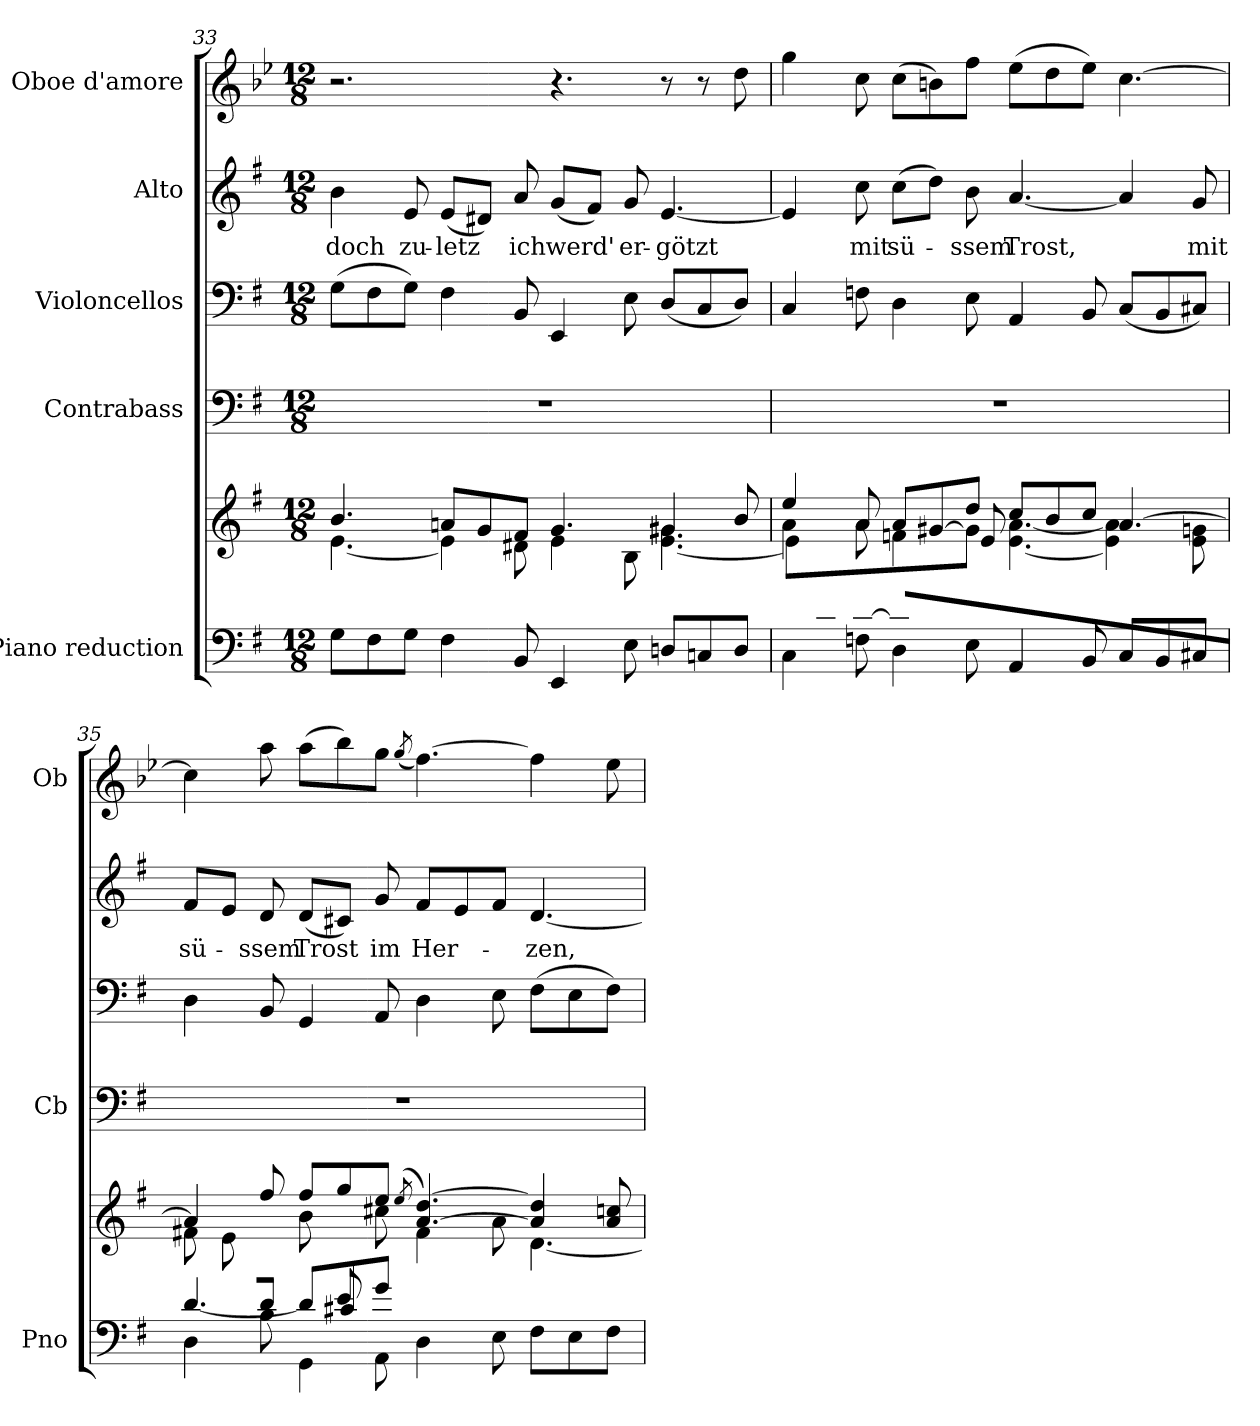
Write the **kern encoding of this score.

**kern	**kern	**kern	**kern	**kern	**text	**kern
*part5	*part5	*part4	*part3	*part2	*part2	*part1
*staff6	*staff5	*staff4	*staff3	*staff2	*staff2	*staff1
*I"Piano reduction	*	*I"Contrabass	*I"Violoncellos	*I"Alto	*	*I"Oboe d'amore
*I'Pno	*	*I'Cb	*	*	*	*I'Ob
!!LO:PB:g=z
*clefF4	*clefG2	*clefF4	*clefF4	*clefG2	*	*clefG2
*	*	*ITrd7c12	*	*	*	*ITrd2c3
*k[f#]	*k[f#]	*k[f#]	*k[f#]	*k[f#]	*	*k[f#]
*M12/8	*M12/8	*M12/8	*M12/8	*M12/8	*	*M12/8
=33	=33	=33	=33	=33	=33	=33
*	*^	*	*	*	*	*
!	!	!	!	!	!	!LO:LY:b	!
8G\L	4.b/	[4.e\	1.r	(8G\L	4b\	doch	2.r
8F#\	.	.	.	8F#\	.	.	.
!	!	!	!	!	!	!LO:LY:b	!
8G\J	.	.	.	8G\J)	8e/	zu-	.
!	!	!	!	!	!	!LO:LY:b	!
4F#\	8an/L	4e\]	.	4F#\	(8e/L	-letz	.
.	8g/	.	.	.	8d#X/J)	.	.
!	!	!	!	!	!	!LO:LY:b	!
8BB/	8f#/J	8d#X\	.	8BB/	8a/	ich	.
!	!	!	!	!	!	!LO:LY:b	!
4EE/	4.g/	4e\	.	4EE/	(8g/L	werd'	4.r
.	.	.	.	.	8f#/J)	.	.
!	!	!	!	!	!	!LO:LY:b	!
8E\	.	8B\	.	8E\	8g/	er-	.
!	!	!	!	!	!	!LO:LY:b	!
8Dn/L	4g#X/	[4.e\ 4.g#\	.	(8D/L	[4.e/	-götzt	8r
8Cn/	.	.	.	8C/	.	.	8r
8D/J	8b/	.	.	8D/J)	.	.	8b\
=34	=34	=34	=34	=34	=34	=34	=34
*^	*	*^	*	*	*	*	*
8ryy	4C\	4ee/	4a\	8e\L]	1.r	4C/	4e/]	.	4ee\
8d/	.	.	.	2ryy	.	.	.	.	.
!	!	!	!	!	!	!	!	!LO:LY:b	!
[8c/J	8Fn\	8a/	8a\	.	.	8Fn\	8cc\	mit	8a\
!	!	!	!	!	!	!	!	!LO:LY:b	!
8c/L]	4D\	8a/L	4fn\	.	.	4D\	(8cc\L	sü-	(8a\L
8B/	.	[<8g#X/	.	.	.	.	8dd\J)	.	8g#X\)
!	!	!	!	!	!	!	!	!LO:LY:b	!
2..ryy	8E\	8dd/J	8e/	8g#\J]	.	8E\	8b\	-ssem	8dd\J
!	!	!	!	!	!	!	!	!LO:LY:b	!
.	4AA/	8cc/L	[4.e\ [4.a\	2.ryy	.	4AA/	[4.a/	Trost,	(8cc\L
.	.	8b/	.	.	.	.	.	.	8b\
.	8BB/	8cc/J	.	.	.	8BB/	.	.	8cc\J)
.	8C/L	[4.a/	4e\] 4a\]	.	.	(8C/L	4a/]	.	[4.a\
.	8BB/	.	.	.	.	8BB/	.	.	.
!	!	!	!	!	!	!	!	!LO:LY:b	!
.	8C#X/J	.	8e\ 8gn\	.	.	8C#X/J)	8g/	mit	.
*	*	*	*v	*v	*	*	*	*	*
=35	=35	=35	=35	=35	=35	=35	=35	=35
*	*^	*	*	*	*	*	*	*
!	!	!	!	!	!	!	!	!LO:LY:b	!
4ryy	[4.d/	4D\	4a/]	8f#X\L	1.r	4D\	8f#/L	sü-	4a\]
.	.	.	.	8e\	.	.	8e/J	.	.
!	!	!	!	!	!	!	!	!LO:LY:b	!
8d/J	.	8B\	8ff#/	8ryy	.	8BB/	8d/	-ssem	8ff#\
!	!	!	!	!	!	!	!	!LO:LY:b	!
8ryy	8d/L]	4GG\	8ff#/L	8b\L	.	4GG/	(8d/L	Trost	(8ff#\L
8e/	8c#X/	.	8gg/	8ryy	.	.	8c#X/J)	.	8gg\)
!	!	!	!	!	!	!	!	!LO:LY:b	!
2..ryy	8g/J	8AA\	8ee/J	8cc#X\J	.	8AA/	8g/	im	8ee\J
.	.	.	(8qee/	.	.	.	.	.	(8qee/
!	!	!	!	!	!	!	!	!LO:LY:b	!
.	2.ryy	4D\	[4.a/ [4.dd/)	4f#\	.	4D\	8f#/L	Her-	[4.dd\)
.	.	.	.	.	.	.	8e/	.	.
.	.	8E\	.	8a\	.	8E\	8f#/J	.	.
!	!	!	!	!	!	!	!	!LO:LY:b	!
.	.	8F#\L	4a/] 4dd/]	[4.d\	.	(8F#\L	[4.d/	-zen,	4dd\]
.	.	8E\	.	.	.	8E\	.	.	.
.	.	8F#\J	8a/ 8ccn/	.	.	8F#\J)	.	.	8cc\
*v	*v	*v	*	*	*	*	*	*	*
*	*v	*v	*	*	*	*	*
=	=	=	=	=	=	=
*-	*-	*-	*-	*-	*-	*-
